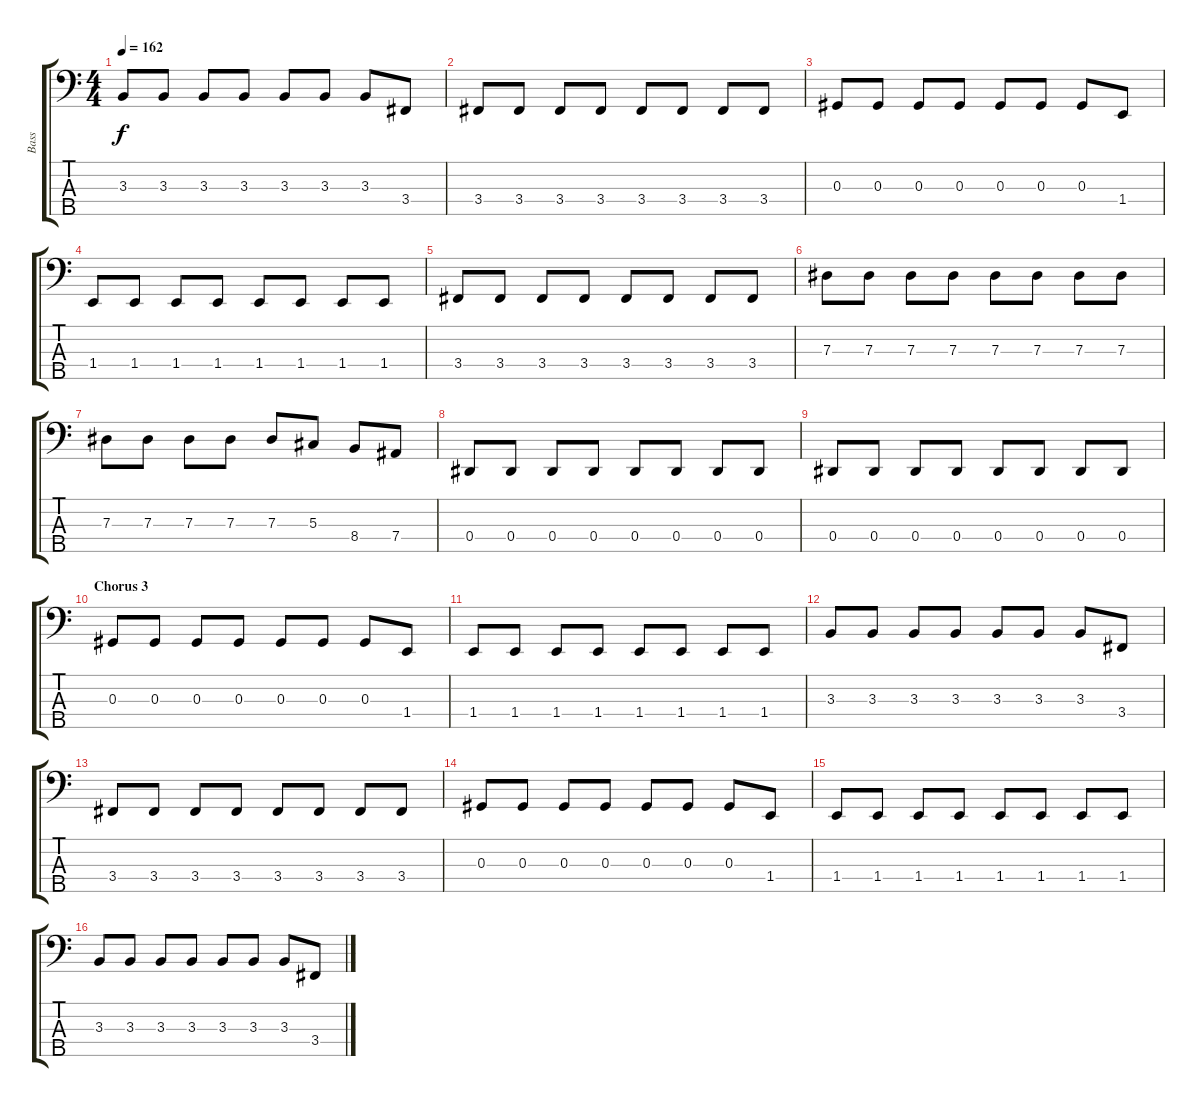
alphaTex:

\track ("Bass" "Bass") {instrument electricbasspick}
\staff {score tabs}
\tuning (Gb2 Db2 Ab1 Eb1 Bb0) {hide}
\ts (4 4)
\tempo 162
\clef f4
\ks c
3.3.8{dy f} 3.3.8 3.3.8 3.3.8 3.3.8 3.3.8 3.3.8 3.4.8 |
3.4.8 3.4.8 3.4.8 3.4.8 3.4.8 3.4.8 3.4.8 3.4.8 |
0.3.8 0.3.8 0.3.8 0.3.8 0.3.8 0.3.8 0.3.8 1.4.8 |
1.4.8 1.4.8 1.4.8 1.4.8 1.4.8 1.4.8 1.4.8 1.4.8 |
3.4.8 3.4.8 3.4.8 3.4.8 3.4.8 3.4.8 3.4.8 3.4.8 |
7.3.8 7.3.8 7.3.8 7.3.8 7.3.8 7.3.8 7.3.8 7.3.8 |
7.3.8 7.3.8 7.3.8 7.3.8 7.3.8 5.3.8 8.4.8 7.4.8 |
0.4.8 0.4.8 0.4.8 0.4.8 0.4.8 0.4.8 0.4.8 0.4.8 |
0.4.8 0.4.8 0.4.8 0.4.8 0.4.8 0.4.8 0.4.8 0.4.8 |
\section ("" "Chorus 3")
0.3.8 0.3.8 0.3.8 0.3.8 0.3.8 0.3.8 0.3.8 1.4.8 |
1.4.8 1.4.8 1.4.8 1.4.8 1.4.8 1.4.8 1.4.8 1.4.8 |
3.3.8 3.3.8 3.3.8 3.3.8 3.3.8 3.3.8 3.3.8 3.4.8 |
3.4.8 3.4.8 3.4.8 3.4.8 3.4.8 3.4.8 3.4.8 3.4.8 |
0.3.8 0.3.8 0.3.8 0.3.8 0.3.8 0.3.8 0.3.8 1.4.8 |
1.4.8 1.4.8 1.4.8 1.4.8 1.4.8 1.4.8 1.4.8 1.4.8 |
3.3.8 3.3.8 3.3.8 3.3.8 3.3.8 3.3.8 3.3.8 3.4.8
